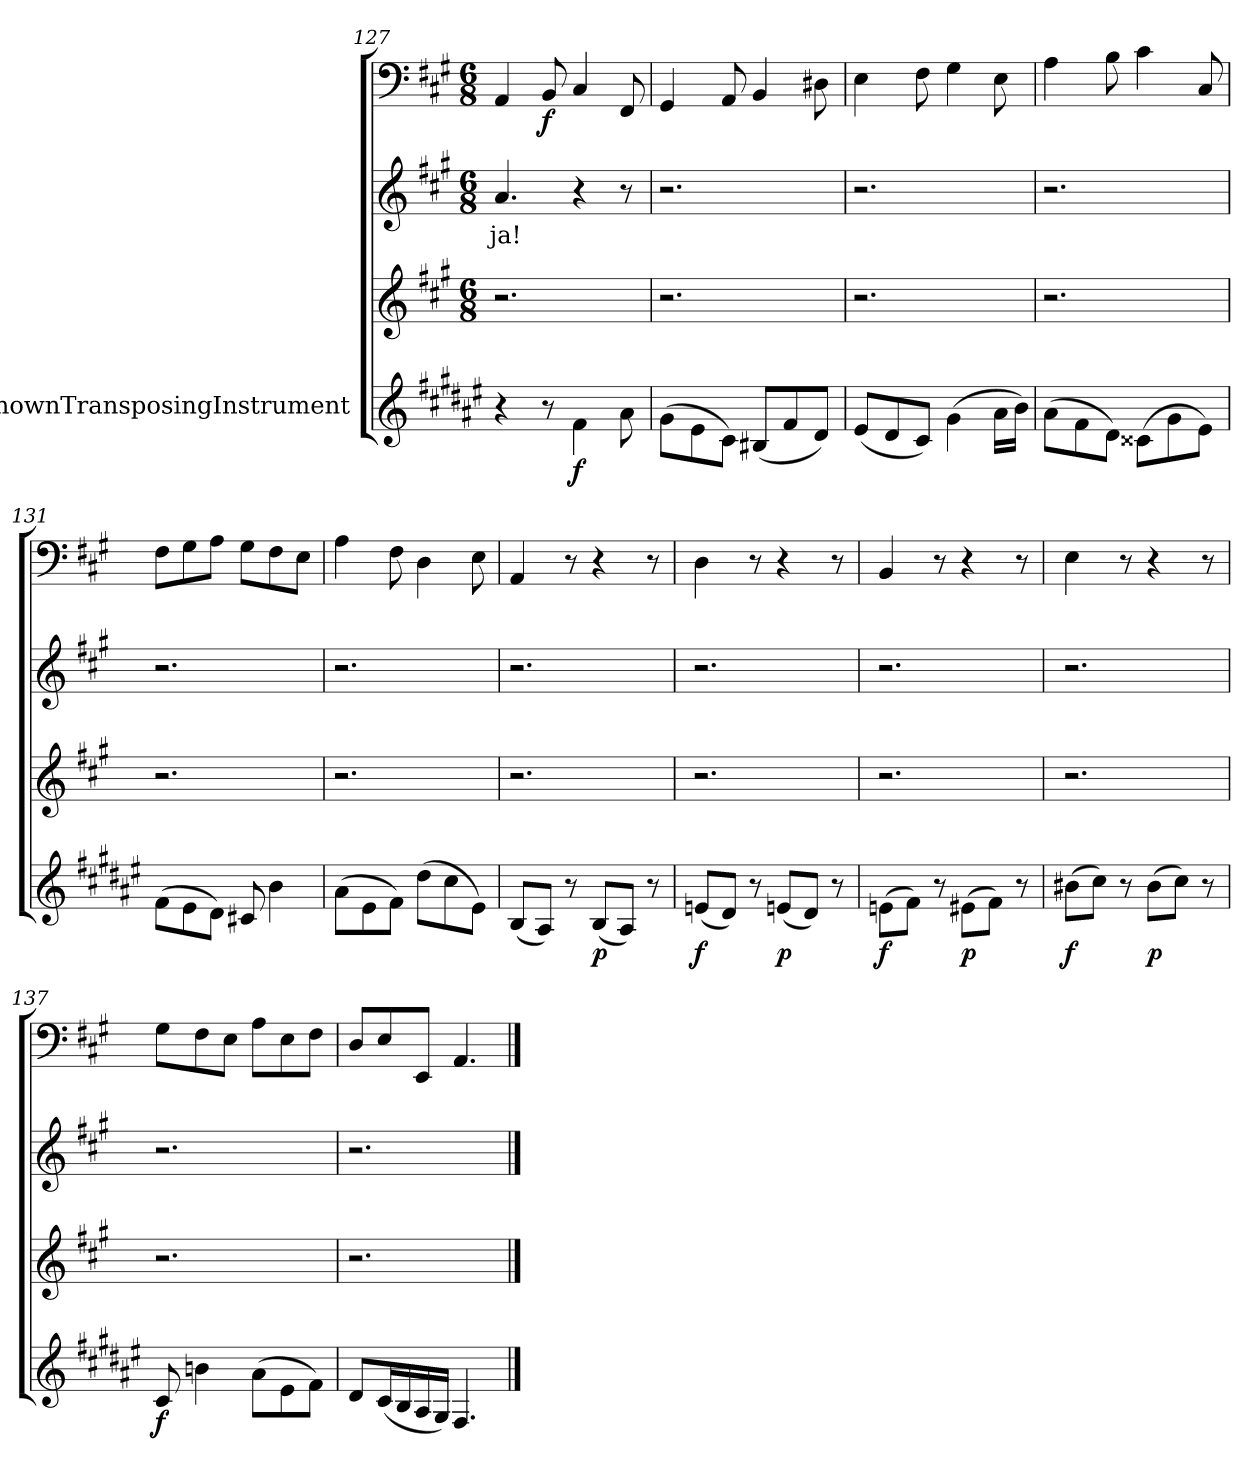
**kern	**dynam	**kern	**kern	**text	**kern	**dynam
*part4	*part4	*part3	*part2	*part2	*part1	*part1
*staff4	*staff4	*staff3	*staff2	*staff2	*staff1	*staff1
*I"UnknownTransposingInstrument	*	*	*	*	*	*
*clefG2	*	*clefG2	*clefG2	*	*clefF4	*
*ITrd-2c-3	*	*	*	*	*	*
*k[f#c#g#]	*	*k[f#c#g#]	*k[f#c#g#]	*	*k[f#c#g#]	*
*	*	*M6/8	*M6/8	*	*M6/8	*
=127	=127	=127	=127	=127	=127	=127
4r	.	2.r	4.a"/	ja!	4AA"/	.
8r	.	.	.	.	8BB"/	f
4a"\	f	.	4r	.	4C#"/	.
8cc#"\	.	.	8r	.	8FF#"/	.
=128	=128	=128	=128	=128	=128	=128
(8b"\L	.	2.r	2.r	.	4GG#"/	.
8g#"\	.	.	.	.	.	.
8e"\J)	.	.	.	.	8AA"/	.
(8d#X"/L	.	.	.	.	4BB"/	.
8a"/	.	.	.	.	.	.
8f#"/J)	.	.	.	.	8D#X"\	.
=129	=129	=129	=129	=129	=129	=129
(8g#"/L	.	2.r	2.r	.	4E"\	.
8f#"/	.	.	.	.	.	.
8e"/J)	.	.	.	.	8F#"\	.
(4b"\	.	.	.	.	4G#"\	.
16cc#"\LL	.	.	.	.	8E"\	.
16dd"\JJ)	.	.	.	.	.	.
=130	=130	=130	=130	=130	=130	=130
(8cc#"\L	.	2.r	2.r	.	4A"\	.
8a"\	.	.	.	.	.	.
8f#"\J)	.	.	.	.	8B"\	.
(8e#X"\L	.	.	.	.	4c#"\	.
8b"\	.	.	.	.	.	.
8g#"\J)	.	.	.	.	8C#"/	.
=131	=131	=131	=131	=131	=131	=131
(8a"\L	.	2.r	2.r	.	8F#"\L	.
8g#"\	.	.	.	.	8G#"\	.
8f#"\J)	.	.	.	.	8A"\J	.
8en"/	.	.	.	.	8G#"\L	.
4dd"\	.	.	.	.	8F#"\	.
.	.	.	.	.	8E"\J	.
=132	=132	=132	=132	=132	=132	=132
(8cc#"\L	.	2.r	2.r	.	4A"\	.
8g#"\	.	.	.	.	.	.
8a"\J)	.	.	.	.	8F#"\	.
(8ff#"\L	.	.	.	.	4D"\	.
8ee"\	.	.	.	.	.	.
8g#"\J)	.	.	.	.	8E"\	.
=133	=133	=133	=133	=133	=133	=133
(8d"/L	.	2.r	2.r	.	4AA"/	.
8c#"/J)	.	.	.	.	.	.
8r	.	.	.	.	8r	.
(8d"/L	p	.	.	.	4r	.
8c#"/J)	.	.	.	.	.	.
8r	.	.	.	.	8r	.
=134	=134	=134	=134	=134	=134	=134
(8gn"/L	f	2.r	2.r	.	4D"\	.
8f#"/J)	.	.	.	.	.	.
8r	.	.	.	.	8r	.
(8gn"/L	p	.	.	.	4r	.
8f#"/J)	.	.	.	.	.	.
8r	.	.	.	.	8r	.
=135	=135	=135	=135	=135	=135	=135
(8gn"\L	f	2.r	2.r	.	4BB"/	.
8a"\J)	.	.	.	.	.	.
8r	.	.	.	.	8r	.
(8g#X"\L	p	.	.	.	4r	.
8a"\J)	.	.	.	.	.	.
8r	.	.	.	.	8r	.
=136	=136	=136	=136	=136	=136	=136
(8dd#X"\L	f	2.r	2.r	.	4E"\	.
8ee"\J)	.	.	.	.	.	.
8r	.	.	.	.	8r	.
(8dd#"\L	p	.	.	.	4r	.
8ee"\J)	.	.	.	.	.	.
8r	.	.	.	.	8r	.
=137	=137	=137	=137	=137	=137	=137
8e"/	f	2.r	2.r	.	8G#"\L	.
4ddn"\	.	.	.	.	8F#"\	.
.	.	.	.	.	8E"\J	.
(8cc#"\L	.	.	.	.	8A"\L	.
8g#"\	.	.	.	.	8E"\	.
8a"\J)	.	.	.	.	8F#"\J	.
=138	=138	=138	=138	=138	=138	=138
8f#"/L	.	2.r	2.r	.	8D"/L	.
(16e"/L	.	.	.	.	8E"/	.
16d"/	.	.	.	.	.	.
16c#"/	.	.	.	.	8EE"/J	.
16B"/JJ)	.	.	.	.	.	.
4.A"/	.	.	.	.	4.AA"/	.
==	==	==	==	==	==	==
*-	*-	*-	*-	*-	*-	*-
